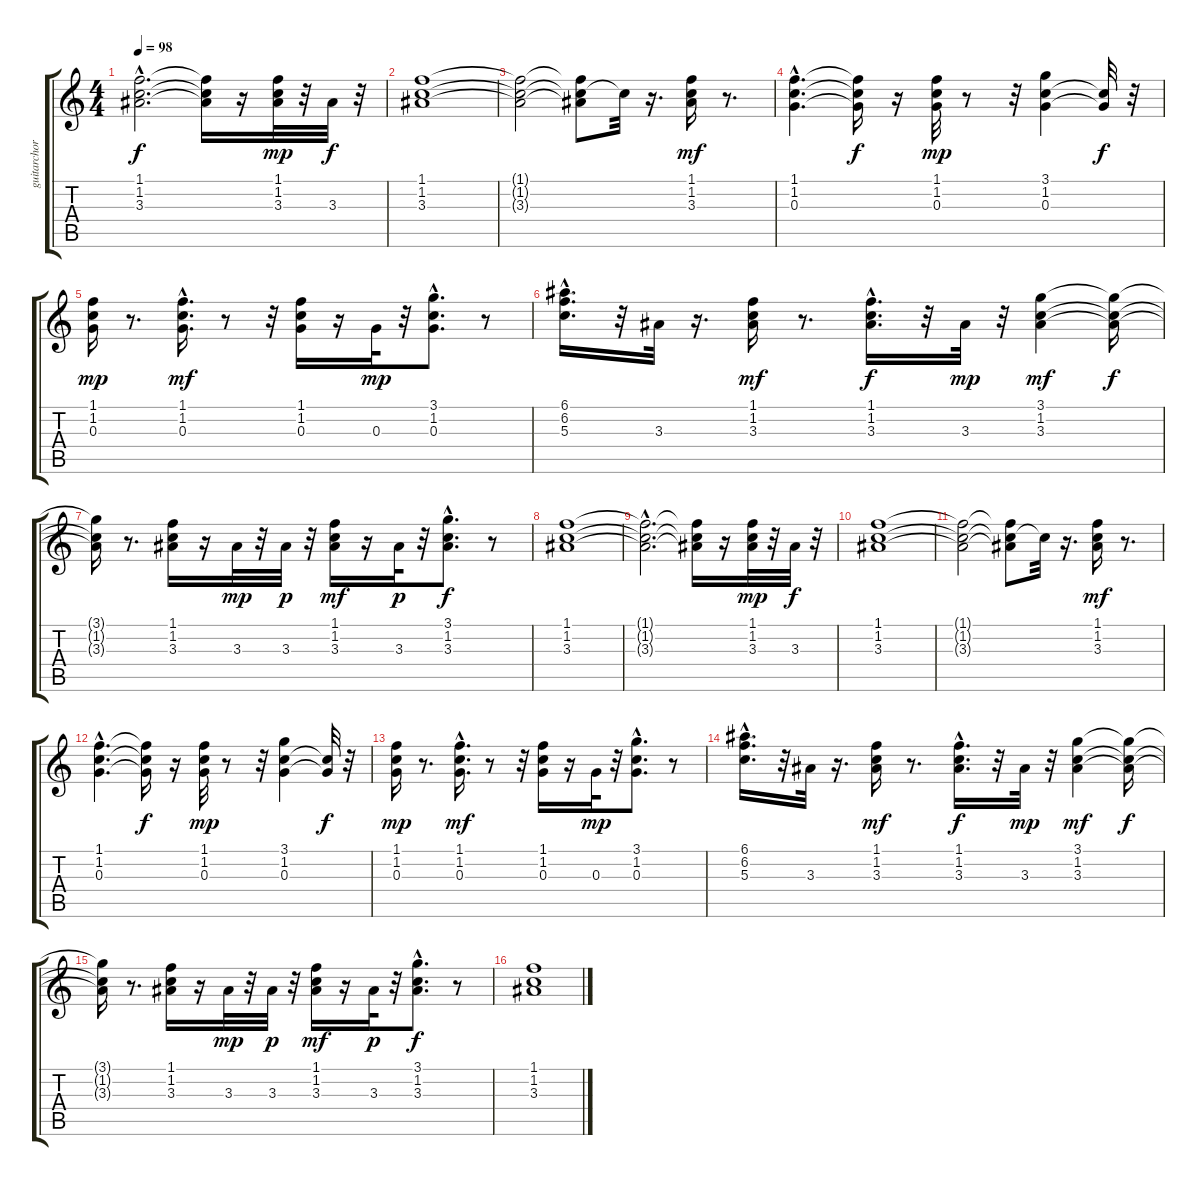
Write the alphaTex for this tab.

\track ("guitarchords" "guitarchor") {instrument electricguitarclean}
\staff {score tabs}
\tuning (E4 B3 G3 D3 A2 E2) {hide}
\ts (4 4)
\tempo 98
\clef g2
\ks c
(1.1{hac t} 1.2{hac t} 3.3{hac t}).2{d dy f} (1.1{t} 1.2{t} 3.3{t}).16 r.16 (1.1 1.2 3.3).32{dy mp} r.32 3.3.32{dy f} r.32 |
(1.1 1.2 3.3).1 |
(1.1{t} 1.2{t} 3.3{t}).2 (1.1{t} 1.2{t} 3.3{t}).8 1.2{t}.32 r.16{d} (1.1 1.2 3.3).16{dy mf} r.8{d} |
(1.1{hac} 1.2{hac} 0.3{hac}).4{d} (1.1{t} 1.2{t} 0.3{t}).16{dy f} r.16 (1.1 1.2 0.3).32{dy mp} r.8 r.32 (3.1 1.2 0.3).4 (1.2{t} 0.3{t}).32{dy f} r.32 |
(1.1 1.2 0.3).16{dy mp} r.8{d} (1.1 1.2{hac} 0.3).16{d dy mf} r.8 r.32 (1.1 1.2 0.3).16 r.16 0.3.32{dy mp} r.32 (3.1{hac} 1.2 0.3).8{d} r.8 |
(6.1{hac} 6.2{hac} 5.3{hac}).16{d} r.32 3.3.32 r.16{d} (1.1 1.2 3.3).16{dy mf} r.8{d} (1.1{hac} 1.2{hac} 3.3{hac}).16{d dy f} r.32 3.3.32{dy mp} r.32 (3.1 1.2 3.3).4{dy mf} (3.1{t} 1.2{t} 3.3{t}).16{dy f} |
(3.1{t} 1.2{t} 3.3{t}).16 r.8{d} (1.1 1.2 3.3).16 r.16 3.3.32{dy mp} r.32 3.3.32{dy p} r.32 (1.1 1.2 3.3).16{dy mf} r.16 3.3.32{dy p} r.32 (3.1 1.2{hac} 3.3).8{d dy f} r.8 |
(1.1 1.2 3.3).1 |
(1.1{hac t} 1.2{hac t} 3.3{hac t}).2{d} (1.1{t} 1.2{t} 3.3{t}).16 r.16 (1.1 1.2 3.3).32{dy mp} r.32 3.3.32{dy f} r.32 |
(1.1 1.2 3.3).1 |
(1.1{t} 1.2{t} 3.3{t}).2 (1.1{t} 1.2{t} 3.3{t}).8 1.2{t}.32 r.16{d} (1.1 1.2 3.3).16{dy mf} r.8{d} |
(1.1{hac} 1.2{hac} 0.3{hac}).4{d} (1.1{t} 1.2{t} 0.3{t}).16{dy f} r.16 (1.1 1.2 0.3).32{dy mp} r.8 r.32 (3.1 1.2 0.3).4 (1.2{t} 0.3{t}).32{dy f} r.32 |
(1.1 1.2 0.3).16{dy mp} r.8{d} (1.1 1.2{hac} 0.3).16{d dy mf} r.8 r.32 (1.1 1.2 0.3).16 r.16 0.3.32{dy mp} r.32 (3.1{hac} 1.2 0.3).8{d} r.8 |
(6.1{hac} 6.2{hac} 5.3{hac}).16{d} r.32 3.3.32 r.16{d} (1.1 1.2 3.3).16{dy mf} r.8{d} (1.1{hac} 1.2{hac} 3.3{hac}).16{d dy f} r.32 3.3.32{dy mp} r.32 (3.1 1.2 3.3).4{dy mf} (3.1{t} 1.2{t} 3.3{t}).16{dy f} |
(3.1{t} 1.2{t} 3.3{t}).16 r.8{d} (1.1 1.2 3.3).16 r.16 3.3.32{dy mp} r.32 3.3.32{dy p} r.32 (1.1 1.2 3.3).16{dy mf} r.16 3.3.32{dy p} r.32 (3.1 1.2{hac} 3.3).8{d dy f} r.8 |
(1.1 1.2 3.3).1
